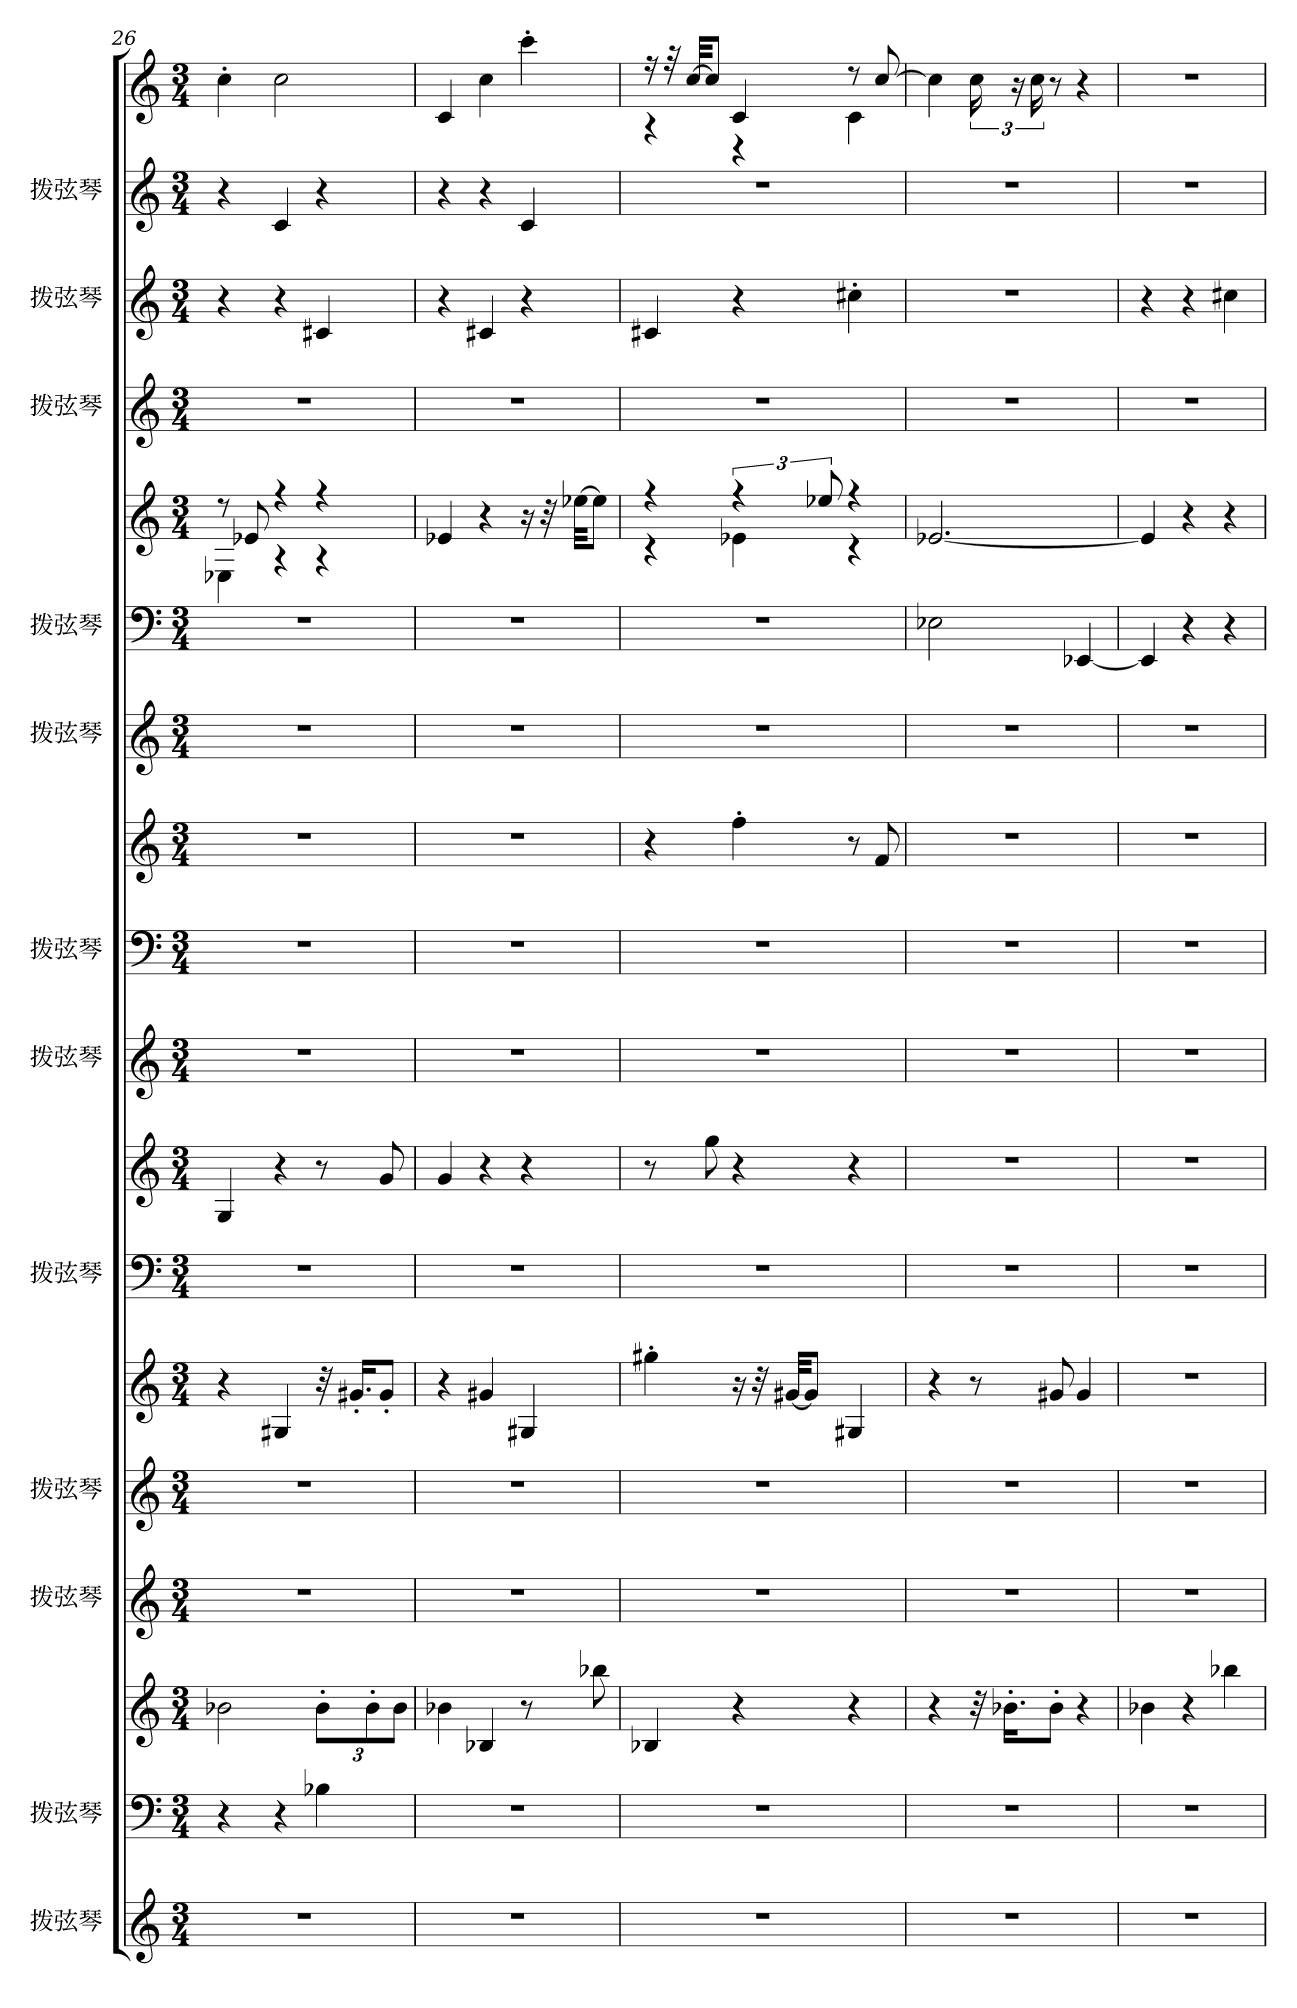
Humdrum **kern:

**kern	**kern	**kern	**kern	**kern	**kern	**kern	**kern	**kern	**kern	**kern	**kern	**kern	**kern	**kern	**kern	**kern	**kern
*part12	*part11	*part11	*part10	*part9	*part9	*part8	*part8	*part7	*part6	*part6	*part5	*part4	*part4	*part3	*part2	*part1	*part1
*staff18	*staff17	*staff16	*staff15	*staff14	*staff13	*staff12	*staff11	*staff10	*staff9	*staff8	*staff7	*staff6	*staff5	*staff4	*staff3	*staff2	*staff1
*I"拨弦琴	*I"拨弦琴	*	*I"拨弦琴	*I"拨弦琴	*	*I"拨弦琴	*	*I"拨弦琴	*I"拨弦琴	*	*I"拨弦琴	*I"拨弦琴	*	*I"拨弦琴	*I"拨弦琴	*I"拨弦琴	*
!!LO:PB:g=z
*clefG2	*clefF4	*clefG2	*clefG2	*clefG2	*clefG2	*clefF4	*clefG2	*clefG2	*clefF4	*clefG2	*clefG2	*clefF4	*clefG2	*clefG2	*clefG2	*clefG2	*clefG2
*k[]	*k[]	*k[]	*k[]	*k[]	*k[]	*k[]	*k[]	*k[]	*k[]	*k[]	*k[]	*k[]	*k[]	*k[]	*k[]	*k[]	*k[]
*M3/4	*M3/4	*M3/4	*M3/4	*M3/4	*M3/4	*M3/4	*M3/4	*M3/4	*M3/4	*M3/4	*M3/4	*M3/4	*M3/4	*M3/4	*M3/4	*M3/4	*M3/4
=26	=26	=26	=26	=26	=26	=26	=26	=26	=26	=26	=26	=26	=26	=26	=26	=26	=26
*	*	*	*	*	*	*	*	*	*	*	*	*	*^	*	*	*	*
2.r	4r	2b-X\	2.r	2.r	4r	2.r	4G/	2.r	2.r	2.r	2.r	2.r	8r	4E-X\	2.r	4r	4r	4cc'\
.	.	.	.	.	.	.	.	.	.	.	.	.	8e-X/	.	.	.	.	.
.	4r	.	.	.	4G#X/	.	4r	.	.	.	.	.	4r	4r	.	4r	4c/	2cc\
*	*	*Xbrackettup	*	*	*	*	*	*	*	*	*	*	*	*	*	*	*	*
.	4B-X\	12b-'\L	.	.	32r	.	8r	.	.	.	.	.	4r	4r	.	4c#X/	4r	.
.	.	.	.	.	16.g#X'/KL	.	.	.	.	.	.	.	.	.	.	.	.	.
.	.	12b-'\	.	.	.	.	.	.	.	.	.	.	.	.	.	.	.	.
.	.	.	.	.	8g#'/J	.	8g/	.	.	.	.	.	.	.	.	.	.	.
.	.	12b-\J	.	.	.	.	.	.	.	.	.	.	.	.	.	.	.	.
*	*	*	*	*	*	*	*	*	*	*	*	*	*v	*v	*	*	*	*
=27	=27	=27	=27	=27	=27	=27	=27	=27	=27	=27	=27	=27	=27	=27	=27	=27	=27
2.r	2.r	4b-X\	2.r	2.r	4r	2.r	4g/	2.r	2.r	2.r	2.r	2.r	4e-X/	2.r	4r	4r	4c/
.	.	4B-X/	.	.	4g#X/	.	4r	.	.	.	.	.	4r	.	4c#X/	4r	4cc\
.	.	8r	.	.	4G#X/	.	4r	.	.	.	.	.	16r	.	4r	4c/	4ccc'\
.	.	.	.	.	.	.	.	.	.	.	.	.	32r	.	.	.	.
.	.	.	.	.	.	.	.	.	.	.	.	.	[32ee-X\KKL	.	.	.	.
.	.	8bb-X\	.	.	.	.	.	.	.	.	.	.	8ee-\J]	.	.	.	.
=28	=28	=28	=28	=28	=28	=28	=28	=28	=28	=28	=28	=28	=28	=28	=28	=28	=28
*	*	*	*	*	*	*	*	*	*	*	*	*	*^	*	*	*	*^
2.r	2.r	4B-X/	2.r	2.r	4gg#X'\	2.r	8r	2.r	2.r	4r	2.r	2.r	4r	4r	2.r	4c#X/	2.r	16r	4r
.	.	.	.	.	.	.	.	.	.	.	.	.	.	.	.	.	.	32r	.
.	.	.	.	.	.	.	.	.	.	.	.	.	.	.	.	.	.	[32cc/KKL	.
.	.	.	.	.	.	.	8gg\	.	.	.	.	.	.	.	.	.	.	8cc/J]	.
.	.	4r	.	.	16r	.	4r	.	.	4ff'\	.	.	6r	4e-X\	.	4r	.	4c/	4r
.	.	.	.	.	32r	.	.	.	.	.	.	.	.	.	.	.	.	.	.
.	.	.	.	.	[32g#X/KKL	.	.	.	.	.	.	.	.	.	.	.	.	.	.
.	.	.	.	.	8g#/J]	.	.	.	.	.	.	.	.	.	.	.	.	.	.
.	.	.	.	.	.	.	.	.	.	.	.	.	12ee-X/	.	.	.	.	.	.
.	.	4r	.	.	4G#X/	.	4r	.	.	8r	.	.	4r	4r	.	4cc#X'\	.	8r	4c\
.	.	.	.	.	.	.	.	.	.	8f/	.	.	.	.	.	.	.	[8cc/	.
*	*	*	*	*	*	*	*	*	*	*	*	*	*v	*v	*	*	*	*v	*v
=29	=29	=29	=29	=29	=29	=29	=29	=29	=29	=29	=29	=29	=29	=29	=29	=29	=29
2.r	2.r	4r	2.r	2.r	4r	2.r	2.r	2.r	2.r	2.r	2.r	2E-X\	[2.e-X/	2.r	2.r	2.r	4cc\]
.	.	32r	.	.	8r	.	.	.	.	.	.	.	.	.	.	.	24cc\
.	.	16.b-X'\KL	.	.	.	.	.	.	.	.	.	.	.	.	.	.	.
.	.	.	.	.	.	.	.	.	.	.	.	.	.	.	.	.	24r
.	.	.	.	.	.	.	.	.	.	.	.	.	.	.	.	.	24cc\
.	.	8b-'\J	.	.	8g#X/	.	.	.	.	.	.	.	.	.	.	.	8r
.	.	4r	.	.	4g#/	.	.	.	.	.	.	[4EE-X/	.	.	.	.	4r
!!LO:PB:g=z
=30	=30	=30	=30	=30	=30	=30	=30	=30	=30	=30	=30	=30	=30	=30	=30	=30	=30
2.r	2.r	4b-X\	2.r	2.r	2.r	2.r	2.r	2.r	2.r	2.r	2.r	4EE-/]	4e-/]	2.r	4r	2.r	2.r
.	.	4r	.	.	.	.	.	.	.	.	.	4r	4r	.	4r	.	.
.	.	4bb-X\	.	.	.	.	.	.	.	.	.	4r	4r	.	4cc#X\	.	.
=	=	=	=	=	=	=	=	=	=	=	=	=	=	=	=	=	=
*-	*-	*-	*-	*-	*-	*-	*-	*-	*-	*-	*-	*-	*-	*-	*-	*-	*-
